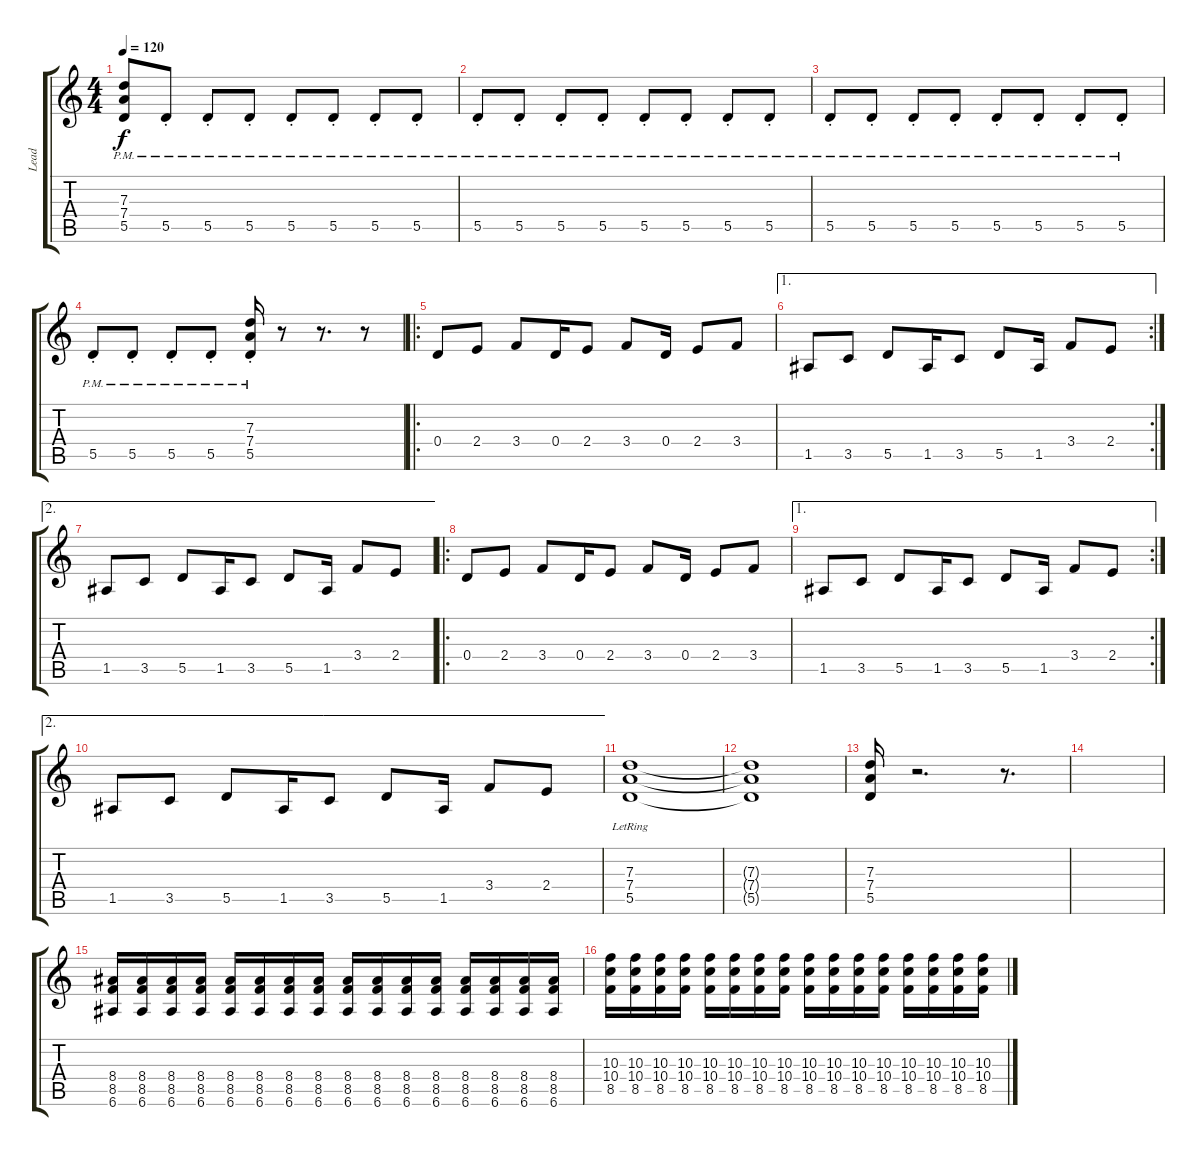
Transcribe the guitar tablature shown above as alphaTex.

\track ("Lead" "Lead") {instrument distortionguitar}
\staff {score tabs}
\tuning (E4 B3 G3 D3 A2 E2) {hide}
\ts (4 4)
\tempo 120
\clef g2
\ks c
(7.3{pm} 7.4 5.5{pm}).8{dy f} 5.5{pm st}.8 5.5{pm st}.8 5.5{pm st}.8 5.5{pm st}.8 5.5{pm st}.8 5.5{pm st}.8 5.5{pm st}.8 |
5.5{pm st}.8 5.5{pm st}.8 5.5{pm st}.8 5.5{pm st}.8 5.5{pm st}.8 5.5{pm st}.8 5.5{pm st}.8 5.5{pm st}.8 |
5.5{pm st}.8 5.5{pm st}.8 5.5{pm st}.8 5.5{pm st}.8 5.5{pm st}.8 5.5{pm st}.8 5.5{pm st}.8 5.5{pm st}.8 |
5.5{pm st}.8 5.5{pm st}.8 5.5{pm st}.8 5.5{pm st}.8 (7.3 7.4 5.5{pm st}).16 r.8 r.8{d} r.8 |
\ro
0.4.8 2.4.8 3.4.8 0.4.16 2.4.8 3.4.8 0.4.16 2.4.8 3.4.8 |
\ae 1
\rc 2
1.5.8 3.5.8 5.5.8 1.5.16 3.5.8 5.5.8 1.5.16 3.4.8 2.4.8 |
\ae 2
1.5.8 3.5.8 5.5.8 1.5.16 3.5.8 5.5.8 1.5.16 3.4.8 2.4.8 |
\ro
0.4.8 2.4.8 3.4.8 0.4.16 2.4.8 3.4.8 0.4.16 2.4.8 3.4.8 |
\ae 1
\rc 2
1.5.8 3.5.8 5.5.8 1.5.16 3.5.8 5.5.8 1.5.16 3.4.8 2.4.8 |
\ae 2
1.5.8 3.5.8 5.5.8 1.5.16 3.5.8 5.5.8 1.5.16 3.4.8 2.4.8 |
(7.3 7.4 5.5{lr}).1 |
(7.3{t} 7.4{t} 5.5{t}).1 |
(7.3 7.4 5.5).16 r.2{d} r.8{d} |
|
(8.4 8.5 6.6).16 (8.4 8.5 6.6).16 (8.4 8.5 6.6).16 (8.4 8.5 6.6).16 (8.4 8.5 6.6).16 (8.4 8.5 6.6).16 (8.4 8.5 6.6).16 (8.4 8.5 6.6).16 (8.4 8.5 6.6).16 (8.4 8.5 6.6).16 (8.4 8.5 6.6).16 (8.4 8.5 6.6).16 (8.4 8.5 6.6).16 (8.4 8.5 6.6).16 (8.4 8.5 6.6).16 (8.4 8.5 6.6).16 |
(10.3 10.4 8.5).16 (10.3 10.4 8.5).16 (10.3 10.4 8.5).16 (10.3 10.4 8.5).16 (10.3 10.4 8.5).16 (10.3 10.4 8.5).16 (10.3 10.4 8.5).16 (10.3 10.4 8.5).16 (10.3 10.4 8.5).16 (10.3 10.4 8.5).16 (10.3 10.4 8.5).16 (10.3 10.4 8.5).16 (10.3 10.4 8.5).16 (10.3 10.4 8.5).16 (10.3 10.4 8.5).16 (10.3 10.4 8.5).16
